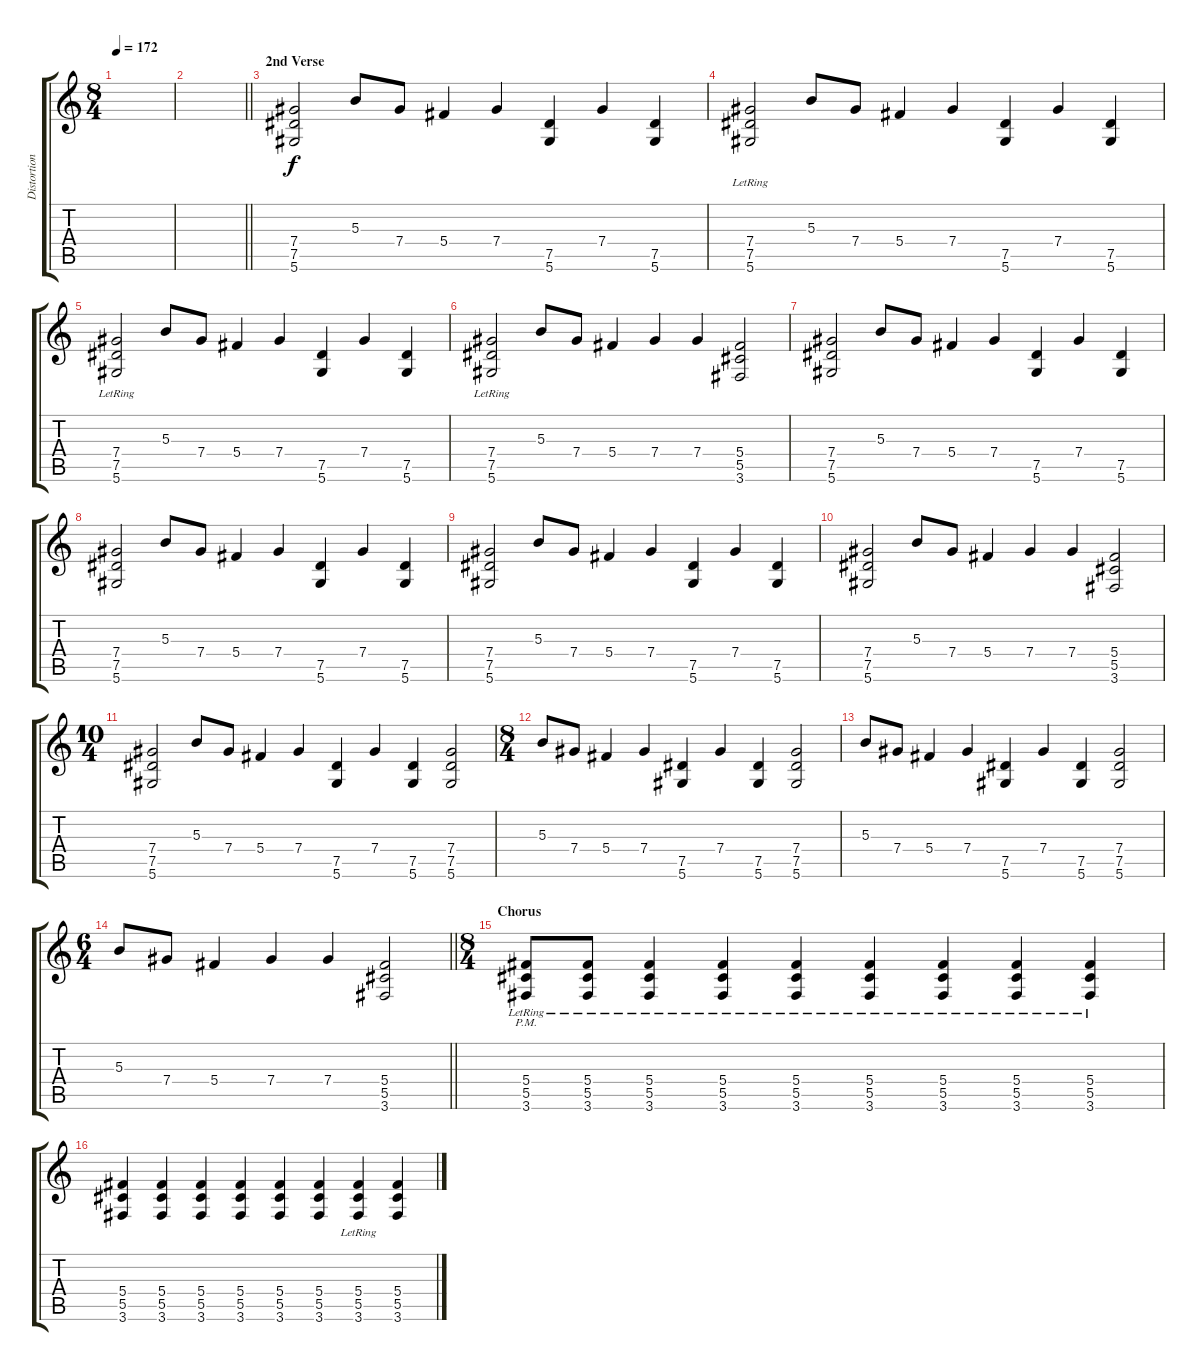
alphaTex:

\track ("Distortion Guitar" "Distortion") {instrument electricguitarclean}
\staff {score tabs}
\tuning (Eb4 Bb3 Gb3 Db3 Ab2 Eb2) {hide}
\ts (8 4)
\tempo 172
\clef g2
\ks c
|
\barLineRight lightlight
|
\section ("" "2nd Verse")
(7.4 7.5 5.6).2{volume 13 instrument electricguitarclean} 5.3.8 7.4.8 5.4.4 7.4.4 (7.5 5.6).4 7.4.4 (7.5 5.6).4 |
(7.4{lr} 7.5{lr} 5.6{lr}).2 5.3.8 7.4.8 5.4.4 7.4.4 (7.5 5.6).4 7.4.4 (7.5 5.6).4 |
(7.4{lr} 7.5{lr} 5.6{lr}).2 5.3.8 7.4.8 5.4.4 7.4.4 (7.5 5.6).4 7.4.4 (7.5 5.6).4 |
(7.4{lr} 7.5{lr} 5.6{lr}).2 5.3.8 7.4.8 5.4.4 7.4.4 7.4.4 (5.4 5.5 3.6).2 |
(7.4 7.5 5.6).2 5.3.8 7.4.8 5.4.4 7.4.4 (7.5 5.6).4 7.4.4 (7.5 5.6).4 |
(7.4 7.5 5.6).2 5.3.8 7.4.8 5.4.4 7.4.4 (7.5 5.6).4 7.4.4 (7.5 5.6).4 |
(7.4 7.5 5.6).2 5.3.8 7.4.8 5.4.4 7.4.4 (7.5 5.6).4 7.4.4 (7.5 5.6).4 |
(7.4 7.5 5.6).2 5.3.8 7.4.8 5.4.4 7.4.4 7.4.4 (5.4 5.5 3.6).2 |
\ts (10 4)
(7.4 7.5 5.6).2 5.3.8 7.4.8 5.4.4 7.4.4 (7.5 5.6).4 7.4.4 (7.5 5.6).4 (7.4 7.5 5.6).2 |
\ts (8 4)
5.3.8 7.4.8 5.4.4 7.4.4 (7.5 5.6).4 7.4.4 (7.5 5.6).4 (7.4 7.5 5.6).2 |
5.3.8 7.4.8 5.4.4 7.4.4 (7.5 5.6).4 7.4.4 (7.5 5.6).4 (7.4 7.5 5.6).2 |
\ts (6 4)
\barLineRight lightlight
5.3.8 7.4.8 5.4.4 7.4.4 7.4.4 (5.4 5.5 3.6).2 |
\ts (8 4)
\section ("" "Chorus")
(5.4{pm lr} 5.5{lr} 3.6{lr}).8{volume 11} (5.4{lr} 5.5{lr} 3.6{lr}).8{volume 12} (5.4{lr} 5.5{lr} 3.6{lr}).4{volume 6} (5.4{lr} 5.5{lr} 3.6{lr}).4{volume 7} (5.4{lr} 5.5{lr} 3.6{lr}).4{volume 8} (5.4{lr} 5.5{lr} 3.6{lr}).4{volume 8} (5.4{lr} 5.5{lr} 3.6{lr}).4{volume 8} (5.4{lr} 5.5{lr} 3.6{lr}).4{volume 8} (5.4{lr} 5.5{lr} 3.6{lr}).4{volume 7} |
(5.4 5.5 3.6).4{volume 9} (5.4 5.5 3.6).4{volume 10} (5.4 5.5 3.6).4{volume 11} (5.4 5.5 3.6).4{volume 11} (5.4 5.5 3.6).4{volume 12} (5.4 5.5 3.6).4{volume 13} (5.4{lr} 5.5{lr} 3.6{lr}).4{volume 13} (5.4 5.5 3.6).4{volume 13}
